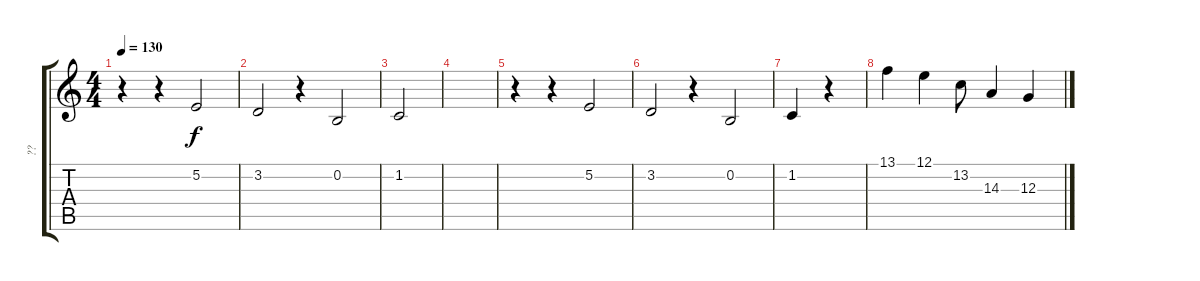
\track ("??" "??") {instrument brightacousticpiano}
\staff {score tabs}
\tuning (E4 B3 G3 D3 A2 E2) {hide}
\ts (4 4)
\tempo 130
\clef g2
\ks c
r.4{dy f} r.4 5.2.2 |
3.2.2 r.4 0.2.2 |
1.2.2 |
|
r.4 r.4 5.2.2 |
3.2.2 r.4 0.2.2 |
1.2.4 r.4 |
13.1.4 12.1.4 13.2.8 14.3.4 12.3.4
